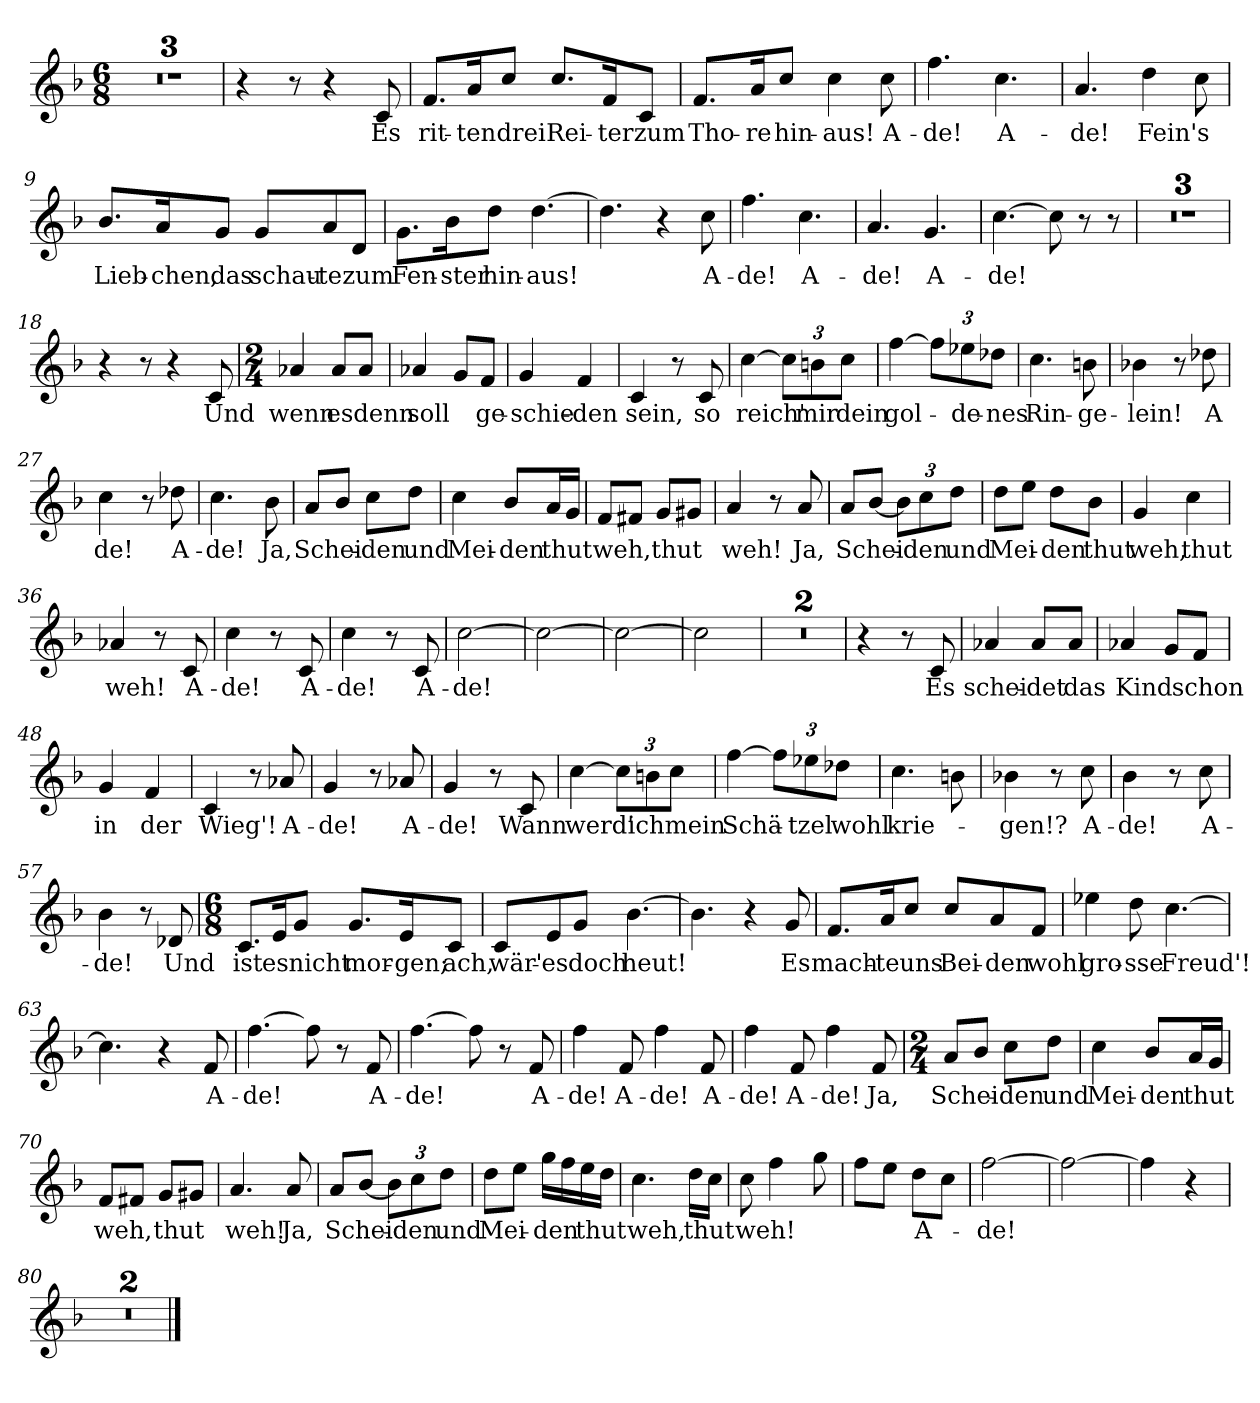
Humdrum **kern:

**kern	**text
*part1	*part1
*staff1	*staff1
*clefG2	*
*k[b-]	*
*M6/8	*
=1	=1
2.r	.
=2	=2
2.r	.
=3	=3
2.r	.
=4	=4
4r	.
8r	.
4r	.
!	!LO:LY:b
8c/	Es
=5	=5
!	!LO:LY:b
8.f/L	rit-
!	!LO:LY:b
16a/K	-ten
!	!LO:LY:b
8cc/J	drei
!	!LO:LY:b
8.cc/L	Rei-
!	!LO:LY:b
16f/K	-ter
!	!LO:LY:b
8c/J	zum
=6	=6
!	!LO:LY:b
8.f/L	Tho-
!	!LO:LY:b
16a/K	-re
!	!LO:LY:b
8cc/J	hin-
!	!LO:LY:b
4cc\	-aus!
!	!LO:LY:b
8cc\	A-
=7	=7
!	!LO:LY:b
4.ff\	-de!
!	!LO:LY:b
4.cc\	A-
=8	=8
!	!LO:LY:b
4.a/	-de!
!	!LO:LY:b
4dd\	Fein's
8cc\	.
!!LO:LB:g=z
=9	=9
!	!LO:LY:b
8.b-/L	Lieb-
!	!LO:LY:b
16a/K	-chen,
!	!LO:LY:b
8g/J	das
!	!LO:LY:b
8g/L	schau-
!	!LO:LY:b
8a/	-te
!	!LO:LY:b
8d/J	zum
=10	=10
!	!LO:LY:b
8.g\L	Fen-
!	!LO:LY:b
16b-\K	-ster
!	!LO:LY:b
8dd\J	hin-
!	!LO:LY:b
[4.dd\	-aus!
=11	=11
4.dd\]	.
4r	.
!	!LO:LY:b
8cc\	A-
=12	=12
!	!LO:LY:b
4.ff\	-de!
!	!LO:LY:b
4.cc\	A-
=13	=13
!	!LO:LY:b
4.a/	-de!
!	!LO:LY:b
4.g/	A-
=14	=14
!	!LO:LY:b
[4.cc\	-de!
8cc\]	.
8r	.
8r	.
=15	=15
2.r	.
=16	=16
2.r	.
=17	=17
2.r	.
=18	=18
4r	.
8r	.
4r	.
!	!LO:LY:b
8c/	Und
!!LO:LB:g=z
=19	=19
*M2/4	*
!	!LO:LY:b
4a-X/	wenn
!	!LO:LY:b
8a-/L	es
!	!LO:LY:b
8a-/J	denn
=20	=20
!	!LO:LY:b
4a-X/	soll
8g/L	.
!	!LO:LY:b
8f/J	ge-
=21	=21
!	!LO:LY:b
4g/	-schie-
!	!LO:LY:b
4f/	-den
=22	=22
!	!LO:LY:b
4c/	sein,
8r	.
!	!LO:LY:b
8c/	so
=23	=23
!	!LO:LY:b
[4cc\	reich'
12cc\L]	.
!	!LO:LY:b
12bn\	mir
!	!LO:LY:b
12cc\J	dein
=24	=24
!	!LO:LY:b
[4ff\	gol-
12ff\L]	.
!	!LO:LY:b
12ee-X\	-de-
!	!LO:LY:b
12dd-X\J	-nes
=25	=25
!	!LO:LY:b
4.cc\	Rin-
!	!LO:LY:b
8bn\	-ge-
=26	=26
!	!LO:LY:b
4b-X\	lein!
8r	.
!	!LO:LY:b
8dd-X\	A
=27	=27
!	!LO:LY:b
4cc\	-de!
8r	.
!	!LO:LY:b
8dd-X\	A-
=28	=28
!	!LO:LY:b
4.cc\	-de!
!	!LO:LY:b
8b-\	Ja,
!!LO:LB:g=z
=29	=29
!	!LO:LY:b
8a/L	Schei-
8b-/J	.
!	!LO:LY:b
8cc\L	-den
!	!LO:LY:b
8dd\J	und
=30	=30
!	!LO:LY:b
4cc\	Mei-
!	!LO:LY:b
8b-/L	-den
!	!LO:LY:b
16a/L	thut
16g/JJ	.
=31	=31
!	!LO:LY:b
8f/L	weh,
8f#X/J	.
!	!LO:LY:b
8g/L	thut
8g#X/J	.
=32	=32
!	!LO:LY:b
4a/	weh!
8r	.
!	!LO:LY:b
8a/	Ja,
=33	=33
!	!LO:LY:b
8a/L	Schei-
[8b-/J	.
12b-\L]	.
!	!LO:LY:b
12cc\	-den
!	!LO:LY:b
12dd\J	und
=34	=34
!	!LO:LY:b
8dd\L	Mei-
8ee\J	.
!	!LO:LY:b
8dd\L	-den
!	!LO:LY:b
8b-\J	thut
=35	=35
!	!LO:LY:b
4g/	weh,
!	!LO:LY:b
4cc\	thut
=36	=36
!	!LO:LY:b
4a-X/	weh!
8r	.
!	!LO:LY:b
8c/	A-
=37	=37
!	!LO:LY:b
4cc\	-de!
8r	.
!	!LO:LY:b
8c/	A-
!!LO:LB:g=z
=38	=38
!	!LO:LY:b
4cc\	-de!
8r	.
!	!LO:LY:b
8c/	A-
=39	=39
!	!LO:LY:b
[2cc\	-de!
=40	=40
2cc\_	.
=41	=41
2cc\_	.
=42	=42
2cc\]	.
=43	=43
2r	.
=44	=44
2r	.
=45	=45
4r	.
8r	.
!	!LO:LY:b
8c/	Es
=46	=46
!	!LO:LY:b
4a-X/	schei-
!	!LO:LY:b
8a-/L	-det
!	!LO:LY:b
8a-/J	das
=47	=47
!	!LO:LY:b
4a-X/	Kind
8g/L	.
!	!LO:LY:b
8f/J	schon
=48	=48
!	!LO:LY:b
4g/	in
!	!LO:LY:b
4f/	der
=49	=49
!	!LO:LY:b
4c/	Wieg'!
8r	.
!	!LO:LY:b
8a-X/	A-
=50	=50
!	!LO:LY:b
4g/	-de!
8r	.
!	!LO:LY:b
8a-X/	A-
!!LO:LB:g=z
=51	=51
!	!LO:LY:b
4g/	-de!
8r	.
!	!LO:LY:b
8c/	Wann
=52	=52
!	!LO:LY:b
[4cc\	werd'
12cc\L]	.
!	!LO:LY:b
12bn\	ich
!	!LO:LY:b
12cc\J	mein
=53	=53
!	!LO:LY:b
[4ff\	Schä-
12ff\L]	.
!	!LO:LY:b
12ee-X\	-tzel
!	!LO:LY:b
12dd-X\J	wohl
=54	=54
!	!LO:LY:b
4.cc\	krie-
8bn\	.
=55	=55
!	!LO:LY:b
4b-X\	-gen!?
8r	.
!	!LO:LY:b
8cc\	A-
=56	=56
!	!LO:LY:b
4b-\	-de!
8r	.
!	!LO:LY:b
8cc\	A-
=57	=57
!	!LO:LY:b
4b-\	-de!
8r	.
!	!LO:LY:b
8d-X/	Und
=58	=58
*M6/8	*
!	!LO:LY:b
8.c/L	ist
!	!LO:LY:b
16e/K	es
!	!LO:LY:b
8g/J	nicht
!	!LO:LY:b
8.g/L	mor-
!	!LO:LY:b
16e/K	-gen;
!	!LO:LY:b
8c/J	ach,
!!LO:LB:g=z
=59	=59
!	!LO:LY:b
8c/L	wär'-
!	!LO:LY:b
8e/	-es
!	!LO:LY:b
8g/J	doch
!	!LO:LY:b
[4.b-\	heut!
=60	=60
4.b-\]	.
4r	.
!	!LO:LY:b
8g/	Es
=61	=61
!	!LO:LY:b
8.f/L	mach-
!	!LO:LY:b
16a/K	-te
!	!LO:LY:b
8cc/J	uns
!	!LO:LY:b
8cc/L	Bei-
!	!LO:LY:b
8a/	-den
!	!LO:LY:b
8f/J	wohl
=62	=62
!	!LO:LY:b
4ee-X\	gro-
!	!LO:LY:b
8dd\	-sse
!	!LO:LY:b
[4.cc\	Freud'!
=63	=63
4.cc\]	.
4r	.
!	!LO:LY:b
8f/	A-
=64	=64
!	!LO:LY:b
[4.ff\	-de!
8ff\]	.
8r	.
!	!LO:LY:b
8f/	A-
=65	=65
!	!LO:LY:b
[4.ff\	-de!
8ff\]	.
8r	.
!	!LO:LY:b
8f/	A-
!!LO:LB:g=z
=66	=66
!	!LO:LY:b
4ff\	-de!
!	!LO:LY:b
8f/	A-
!	!LO:LY:b
4ff\	-de!
!	!LO:LY:b
8f/	A-
=67	=67
!	!LO:LY:b
4ff\	-de!
!	!LO:LY:b
8f/	A-
!	!LO:LY:b
4ff\	-de!
!	!LO:LY:b
8f/	Ja,
=68	=68
*M2/4	*
!	!LO:LY:b
8a/L	Schei-
8b-/J	.
!	!LO:LY:b
8cc\L	-den
!	!LO:LY:b
8dd\J	und
=69	=69
!	!LO:LY:b
4cc\	Mei-
!	!LO:LY:b
8b-/L	-den
!	!LO:LY:b
16a/L	thut
16g/JJ	.
=70	=70
!	!LO:LY:b
8f/L	weh,
8f#X/J	.
!	!LO:LY:b
8g/L	thut
8g#X/J	.
=71	=71
!	!LO:LY:b
4.a/	weh!
!	!LO:LY:b
8a/	Ja,
=72	=72
!	!LO:LY:b
8a/L	Schei-
[8b-/J	.
12b-\L]	.
!	!LO:LY:b
12cc\	-den
!	!LO:LY:b
12dd\J	und
!!LO:LB:g=z
=73	=73
!	!LO:LY:b
8dd\L	Mei-
8ee\J	.
!	!LO:LY:b
16gg\LL	-den
16ff\	.
!	!LO:LY:b
16ee\	thut
16dd\JJ	.
=74	=74
!	!LO:LY:b
4.cc\	weh,
!	!LO:LY:b
16dd\LL	thut
16cc\JJ	.
=75	=75
!	!LO:LY:b
8cc\	weh!
4ff\	.
8gg\	.
=76	=76
8ff\L	.
8ee\J	.
!	!LO:LY:b
8dd\L	A-
8cc\J	.
=77	=77
!	!LO:LY:b
[2ff\	-de!
=78	=78
2ff\_	.
=79	=79
4ff\]	.
4r	.
=80	=80
2r	.
=81	=81
2r	.
==	==
*-	*-
